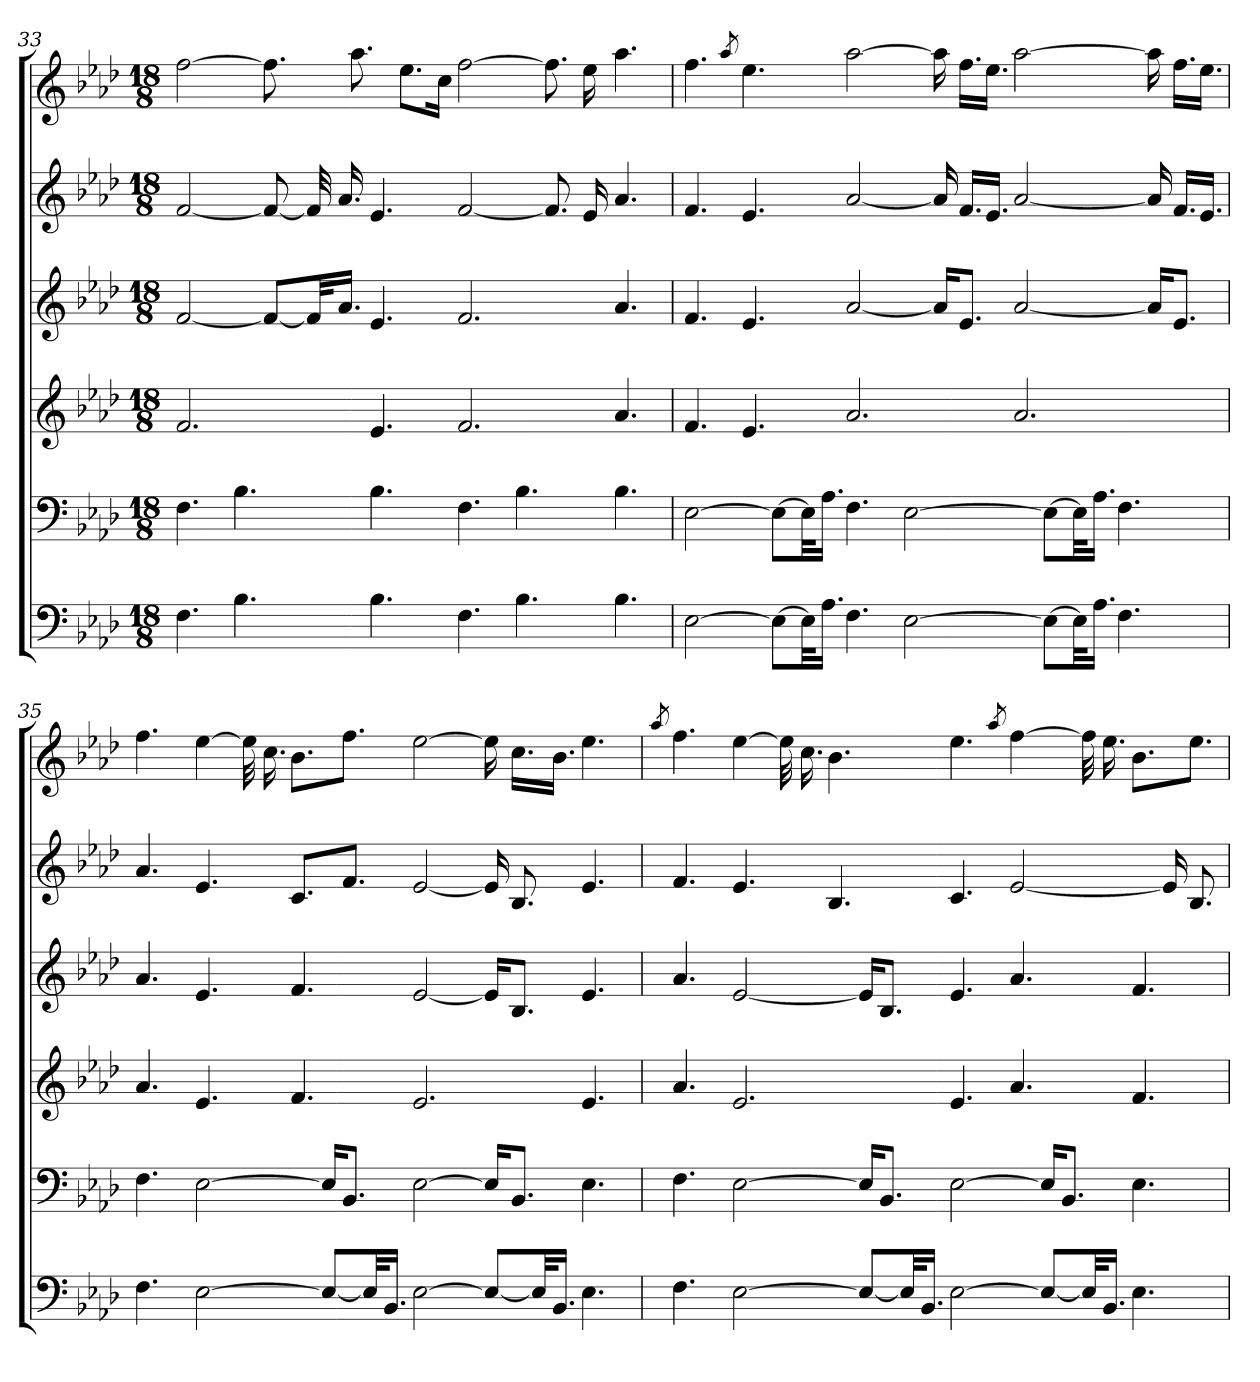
**kern	**kern	**kern	**kern	**kern	**kern
*part6	*part5	*part4	*part3	*part2	*part1
*staff6	*staff5	*staff4	*staff3	*staff2	*staff1
*clefF4	*clefF4	*clefG2	*clefG2	*clefG2	*clefG2
*k[b-e-a-d-]	*k[b-e-a-d-]	*k[b-e-a-d-]	*k[b-e-a-d-]	*k[b-e-a-d-]	*k[b-e-a-d-]
*M18/8	*M18/8	*M18/8	*M18/8	*M18/8	*M18/8
=33	=33	=33	=33	=33	=33
4.F	4.F	2.f	[2f	[2f	[2ff
4.B-	4.B-	.	.	.	.
.	.	.	8f/L_	8f_	8.ff]
.	.	.	32f/KL]	32f]	.
.	.	.	16.a-/JJ	16.a-	.
.	.	.	.	.	8.aa-
4.B-	4.B-	4.e-	4.e-	4.e-	.
.	.	.	.	.	8.ee-\L
.	.	.	.	.	16cc\Jk
4.F	4.F	2.f	2.f	[2f	[2ff
4.B-	4.B-	.	.	.	.
.	.	.	.	8.f]	8.ff]
.	.	.	.	16e-	16ee-
4.B-	4.B-	4.a-	4.a-	4.a-	4.aa-
=34	=34	=34	=34	=34	=34
[2E-	[2E-	4.f	4.f	4.f	4.ff
.	.	.	.	.	8qaa-
.	.	4.e-	4.e-	4.e-	4.ee-
8E-\L_	8E-\L_	.	.	.	.
32E-\KL]	32E-\KL]	.	.	.	.
16.A-\JJ	16.A-\JJ	.	.	.	.
4.F	4.F	2.a-	[2a-	[2a-	[2aa-
[2E-	[2E-	.	.	.	.
.	.	.	16a-/KL]	16a-]	16aa-]
.	.	.	8.e-/J	16.f/LL	16.ff\LL
.	.	.	.	16.e-/JJ	16.ee-\JJ
.	.	2.a-	[2a-	[2a-	[2aa-
8E-\L_	8E-\L_	.	.	.	.
32E-\KL]	32E-\KL]	.	.	.	.
16.A-\JJ	16.A-\JJ	.	.	.	.
4.F	4.F	.	.	.	.
.	.	.	16a-/KL]	16a-]	16aa-]
.	.	.	8.e-/J	16.f/LL	16.ff\LL
.	.	.	.	16.e-/JJ	16.ee-\JJ
=35	=35	=35	=35	=35	=35
4.F	4.F	4.a-	4.a-	4.a-	4.ff
[2E-	[2E-	4.e-	4.e-	4.e-	[4ee-
.	.	.	.	.	32ee-]
.	.	.	.	.	16.cc
.	.	4.f	4.f	8.c/L	8.b-\L
8E-/L_	16E-/KL]	.	.	.	.
.	8.BB-/J	.	.	8.f/J	8.ff\J
32E-/KL]	.	.	.	.	.
16.BB-/JJ	.	.	.	.	.
[2E-	[2E-	2.e-	[2e-	[2e-	[2ee-
8E-/L_	16E-/KL]	.	16e-/KL]	16e-]	16ee-]
.	8.BB-/J	.	8.B-/J	8.B-	16.cc\LL
32E-/KL]	.	.	.	.	.
16.BB-/JJ	.	.	.	.	16.b-\JJ
4.E-	4.E-	4.e-	4.e-	4.e-	4.ee-
=36	=36	=36	=36	=36	=36
.	.	.	.	.	8qaa-
4.F	4.F	4.a-	4.a-	4.f	4.ff
[2E-	[2E-	2.e-	[2e-	4.e-	[4ee-
.	.	.	.	.	32ee-]
.	.	.	.	.	16.cc
.	.	.	.	4.B-	4.b-
8E-/L_	16E-/KL]	.	16e-/KL]	.	.
.	8.BB-/J	.	8.B-/J	.	.
32E-/KL]	.	.	.	.	.
16.BB-/JJ	.	.	.	.	.
[2E-	[2E-	4.e-	4.e-	4.c	4.ee-
.	.	.	.	.	8qaa-
.	.	4.a-	4.a-	[2e-	[4ff
8E-/L_	16E-/KL]	.	.	.	.
.	8.BB-/J	.	.	.	.
32E-/KL]	.	.	.	.	32ff]
16.BB-/JJ	.	.	.	.	16.ee-
4.E-	4.E-	4.f	4.f	.	8.b-\L
.	.	.	.	16e-]	.
.	.	.	.	8.B-	8.ee-\J
=	=	=	=	=	=
*-	*-	*-	*-	*-	*-
